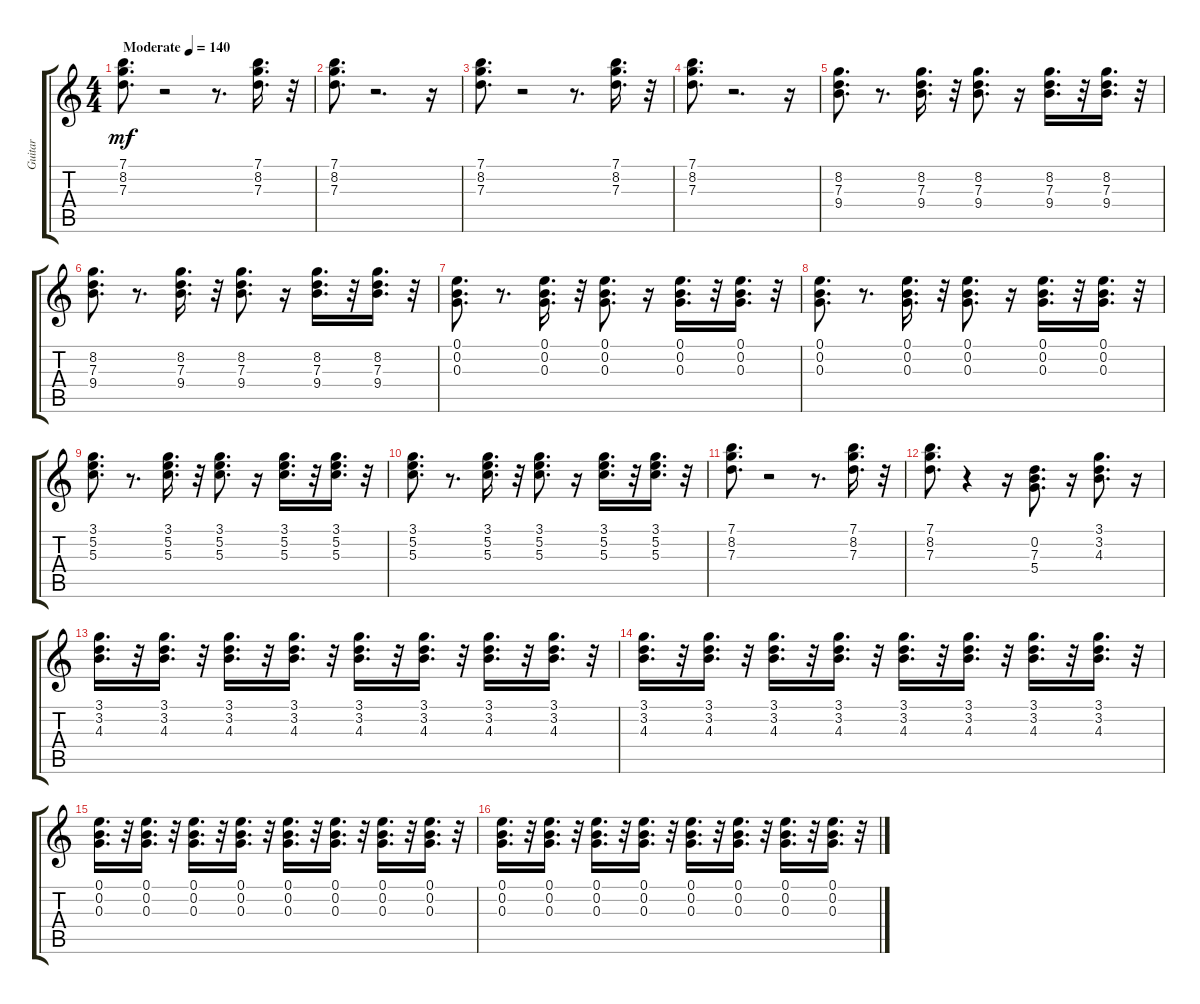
\track ("Guitar" "Guitar") {instrument overdrivenguitar}
\staff {score tabs}
\tuning (E4 B3 G3 D3 A2 E2) {hide}
\ts (4 4)
\tempo (140 "Moderate")
\clef g2
\ks c
(7.1 8.2 7.3).8{d dy mf instrument overdrivenguitar} r.2 r.8{d} (7.1 8.2 7.3).16{d} r.32 |
(7.1 8.2 7.3).8{d} r.2{d} r.16 |
(7.1 8.2 7.3).8{d} r.2 r.8{d} (7.1 8.2 7.3).16{d} r.32 |
(7.1 8.2 7.3).8{d} r.2{d} r.16 |
(8.2 7.3 9.4).8{d} r.8{d} (8.2 7.3 9.4).16{d} r.32 (8.2 7.3 9.4).8{d} r.16 (8.2 7.3 9.4).16{d} r.32 (8.2 7.3 9.4).16{d} r.32 |
(8.2 7.3 9.4).8{d} r.8{d} (8.2 7.3 9.4).16{d} r.32 (8.2 7.3 9.4).8{d} r.16 (8.2 7.3 9.4).16{d} r.32 (8.2 7.3 9.4).16{d} r.32 |
(0.1 0.2 0.3).8{d} r.8{d} (0.1 0.2 0.3).16{d} r.32 (0.1 0.2 0.3).8{d} r.16 (0.1 0.2 0.3).16{d} r.32 (0.1 0.2 0.3).16{d} r.32 |
(0.1 0.2 0.3).8{d} r.8{d} (0.1 0.2 0.3).16{d} r.32 (0.1 0.2 0.3).8{d} r.16 (0.1 0.2 0.3).16{d} r.32 (0.1 0.2 0.3).16{d} r.32 |
(3.1 5.2 5.3).8{d} r.8{d} (3.1 5.2 5.3).16{d} r.32 (3.1 5.2 5.3).8{d} r.16 (3.1 5.2 5.3).16{d} r.32 (3.1 5.2 5.3).16{d} r.32 |
(3.1 5.2 5.3).8{d} r.8{d} (3.1 5.2 5.3).16{d} r.32 (3.1 5.2 5.3).8{d} r.16 (3.1 5.2 5.3).16{d} r.32 (3.1 5.2 5.3).16{d} r.32 |
(7.1 8.2 7.3).8{d} r.2 r.8{d} (7.1 8.2 7.3).16{d} r.32 |
(7.1 8.2 7.3).8{d} r.4 r.16 (0.2 7.3 5.4).8{d} r.16 (3.1 3.2 4.3).8{d} r.16 |
(3.1 3.2 4.3).16{d} r.32 (3.1 3.2 4.3).16{d} r.32 (3.1 3.2 4.3).16{d} r.32 (3.1 3.2 4.3).16{d} r.32 (3.1 3.2 4.3).16{d} r.32 (3.1 3.2 4.3).16{d} r.32 (3.1 3.2 4.3).16{d} r.32 (3.1 3.2 4.3).16{d} r.32 |
(3.1 3.2 4.3).16{d} r.32 (3.1 3.2 4.3).16{d} r.32 (3.1 3.2 4.3).16{d} r.32 (3.1 3.2 4.3).16{d} r.32 (3.1 3.2 4.3).16{d} r.32 (3.1 3.2 4.3).16{d} r.32 (3.1 3.2 4.3).16{d} r.32 (3.1 3.2 4.3).16{d} r.32 |
(0.1 0.2 0.3).16{d} r.32 (0.1 0.2 0.3).16{d} r.32 (0.1 0.2 0.3).16{d} r.32 (0.1 0.2 0.3).16{d} r.32 (0.1 0.2 0.3).16{d} r.32 (0.1 0.2 0.3).16{d} r.32 (0.1 0.2 0.3).16{d} r.32 (0.1 0.2 0.3).16{d} r.32 |
(0.1 0.2 0.3).16{d} r.32 (0.1 0.2 0.3).16{d} r.32 (0.1 0.2 0.3).16{d} r.32 (0.1 0.2 0.3).16{d} r.32 (0.1 0.2 0.3).16{d} r.32 (0.1 0.2 0.3).16{d} r.32 (0.1 0.2 0.3).16{d} r.32 (0.1 0.2 0.3).16{d} r.32
